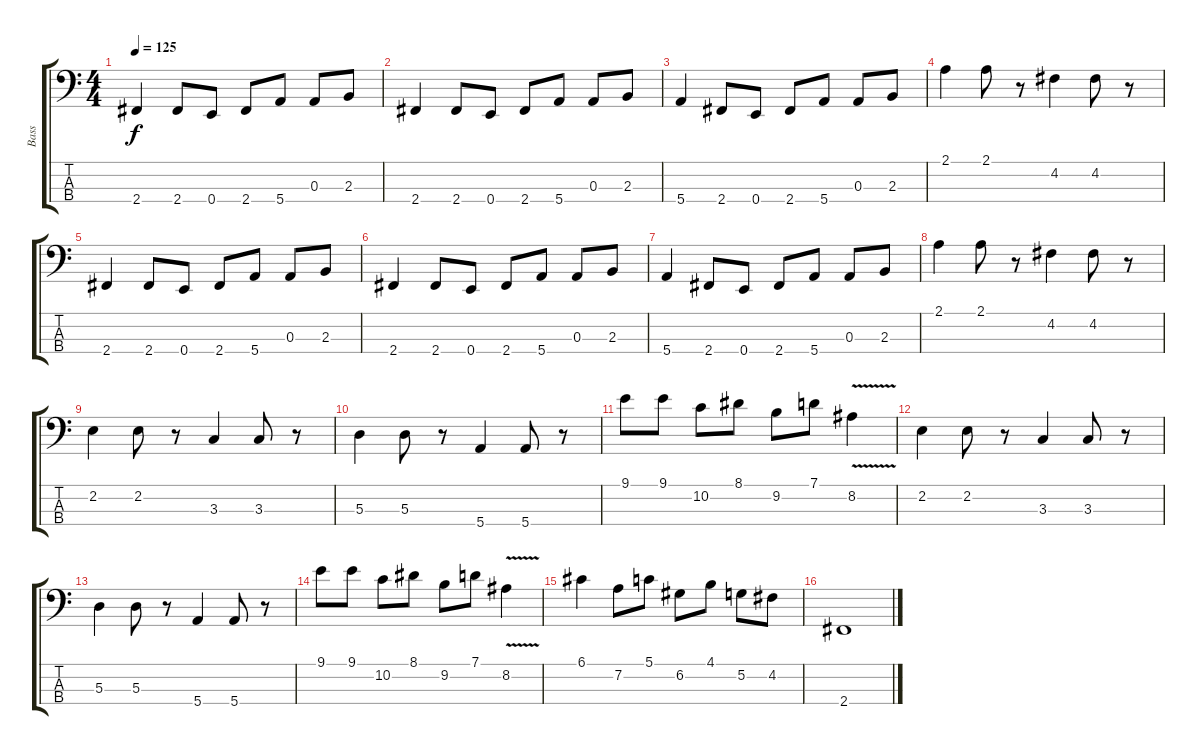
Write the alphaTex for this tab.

\track ("Bass" "Bass") {instrument electricbassfinger}
\staff {score tabs}
\tuning (G2 D2 A1 E1) {hide}
\ts (4 4)
\tempo 125
\clef f4
\ks c
2.4.4{dy f} 2.4.8 0.4.8 2.4.8 5.4.8 0.3.8 2.3.8 |
2.4.4 2.4.8 0.4.8 2.4.8 5.4.8 0.3.8 2.3.8 |
5.4.4 2.4.8 0.4.8 2.4.8 5.4.8 0.3.8 2.3.8 |
2.1.4 2.1.8 r.8 4.2.4 4.2.8 r.8 |
2.4.4 2.4.8 0.4.8 2.4.8 5.4.8 0.3.8 2.3.8 |
2.4.4 2.4.8 0.4.8 2.4.8 5.4.8 0.3.8 2.3.8 |
5.4.4 2.4.8 0.4.8 2.4.8 5.4.8 0.3.8 2.3.8 |
2.1.4 2.1.8 r.8 4.2.4 4.2.8 r.8 |
2.2.4 2.2.8 r.8 3.3.4 3.3.8 r.8 |
5.3.4 5.3.8 r.8 5.4.4 5.4.8 r.8 |
9.1.8 9.1.8 10.2.8 8.1.8 9.2.8 7.1.8 8.2{v}.4 |
2.2.4 2.2.8 r.8 3.3.4 3.3.8 r.8 |
5.3.4 5.3.8 r.8 5.4.4 5.4.8 r.8 |
9.1.8 9.1.8 10.2.8 8.1.8 9.2.8 7.1.8 8.2{v}.4 |
6.1.4 7.2.8 5.1.8 6.2.8 4.1.8 5.2.8 4.2.8 |
2.4.1
